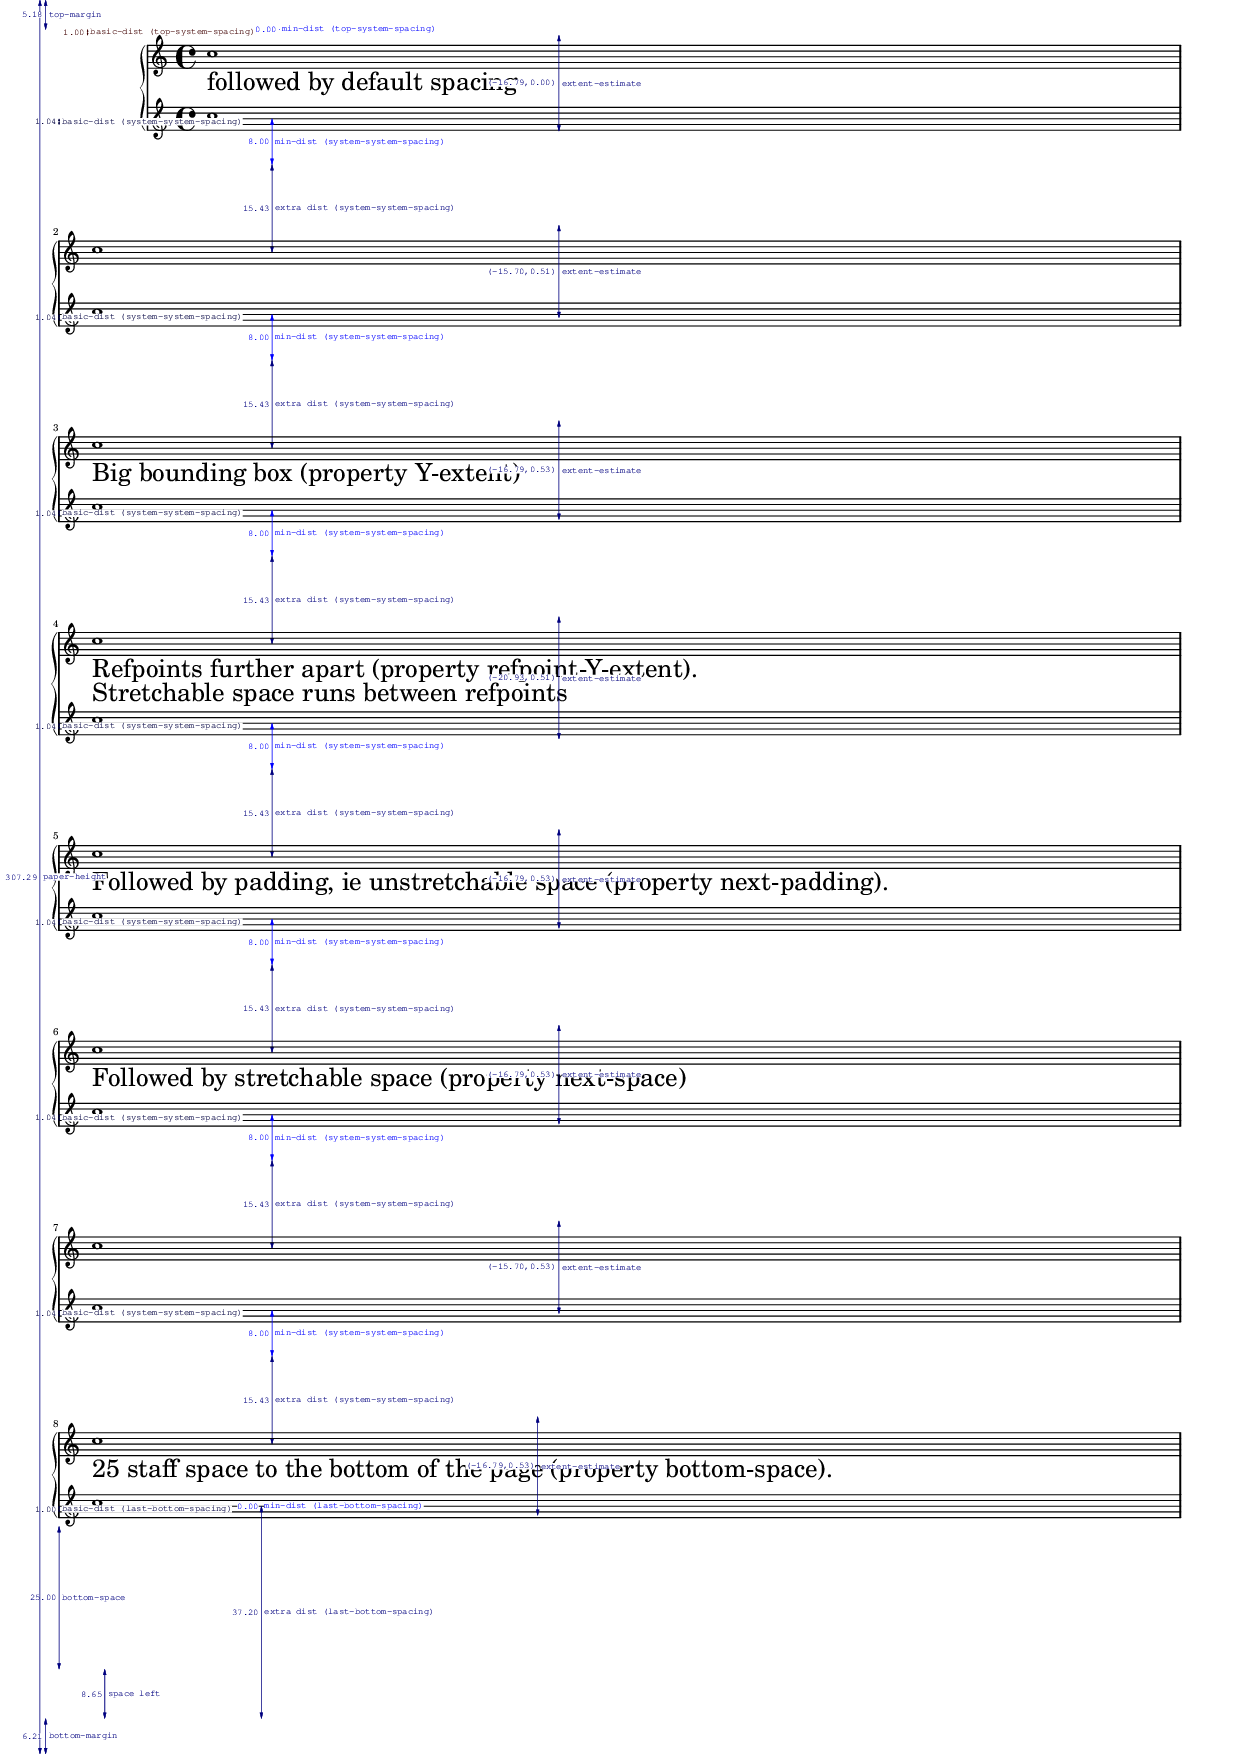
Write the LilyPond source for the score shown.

\version "2.10.12"

\header { texidoc = "
By setting properties in @code{NonMusicalPaperColumn}, vertical spacing
of page layout can be adjusted.


For technical reasons, @code{overrideProperty} has to be used for
setting properties on individual objects. @code{\override} may still be
used for global overrides.


By setting @code{annotate-spacing}, we can see the effect of each
property. 
" }

#(set-global-staff-size 11)

 \book {
   \score {
     \relative c'' \new PianoStaff <<
      \new Voice {
        c1_"followed by default spacing"
        \break
        c
        \break

        \overrideProperty
          #"Score.NonMusicalPaperColumn"
          #'line-break-system-details
          #'((Y-extent . (-30 . 10)))
        c_"Big bounding box (property Y-extent)"
        \break

        \overrideProperty
          #"Score.NonMusicalPaperColumn"
          #'line-break-system-details
          #'((refpoint-Y-extent . (-37 . -10)))
        c_\markup {
          \column {
            "Refpoints further apart (property refpoint-Y-extent)."
            "Stretchable space runs between refpoints" } }
        \break

        \overrideProperty
          #"Score.NonMusicalPaperColumn"
          #'line-break-system-details
          #'((next-padding . 10))
        c_"Followed by padding, ie unstretchable space (property next-padding)."
        \break

        \overrideProperty
         #"Score.NonMusicalPaperColumn"
          #'line-break-system-details
          #'((next-space . 20))
        c_"Followed by stretchable space (property next-space)"
        \break
        c
        \break

        \overrideProperty
          #"Score.NonMusicalPaperColumn"
          #'line-break-system-details
          #'((bottom-space . 25.0))
        c_"25 staff space to the bottom of the page (property bottom-space)."
        \break
      }
       { c1 c c c c c c c }
     >>
   }

   \paper {
     ragged-last-bottom = ##f
     annotate-spacing = ##t
     between-system-space = 1.0
     #(set! text-font-defaults
        (acons
         'font-size 6
         text-font-defaults))
  }
}

